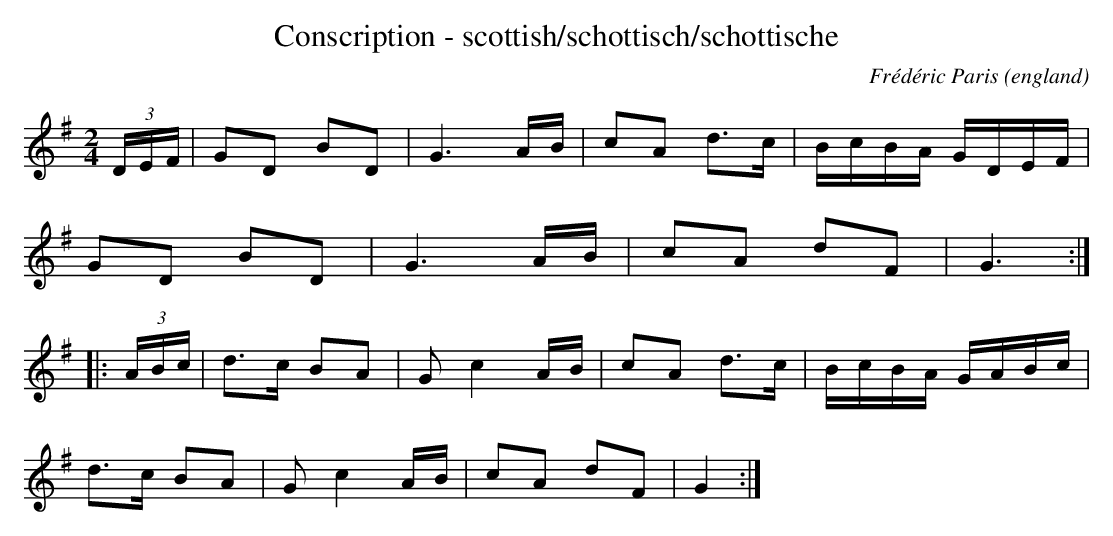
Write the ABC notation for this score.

X:1
T:Conscription - scottish/schottisch/schottische
O:england
C:Frédéric Paris
M:2/4
L:1/16
K:G
(3DEF|G2D2 B2D2|G6AB|c2A2 d3c|BcBA GDEF|
G2D2 B2D2|G6AB|c2A2 d2F2|G6:|
|:(3ABc|d3c B2A2|G2c4AB|c2A2 d3c|BcBA GABc|
d3c B2A2|G2c4AB|c2A2 d2F2|G4:|
